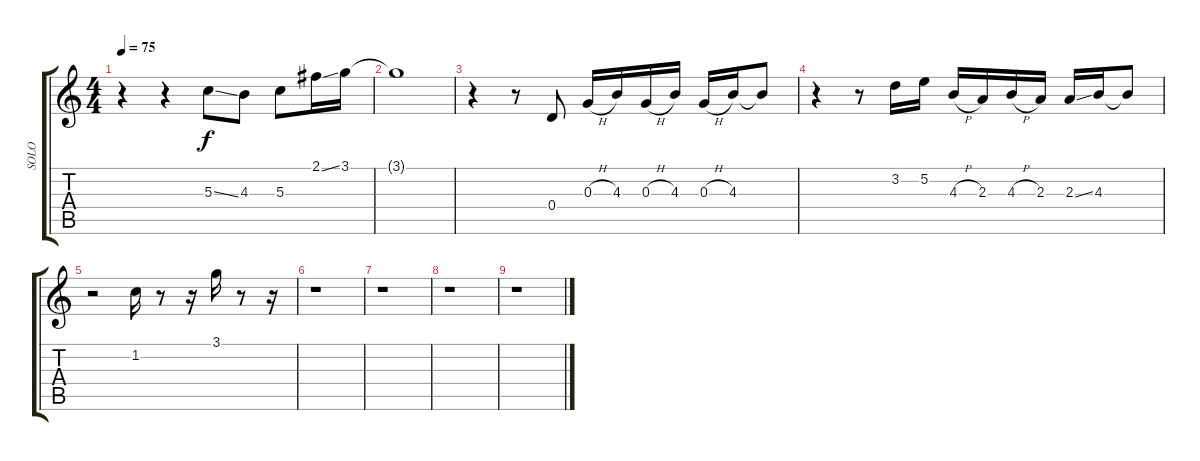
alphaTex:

\track ("SOLO" "SOLO") {instrument electricguitarjazz}
\staff {score tabs}
\tuning (E4 B3 G3 D3 A2 E2) {hide}
\ts (4 4)
\tempo 75
\clef g2
\ks c
r.4{dy f} r.4 5.3{ss}.8 4.3.8 5.3.8 2.1{ss}.16 3.1.16 |
3.1{t}.1 |
r.4 r.8 0.4.8 0.3{h}.16 4.3.16 0.3{h}.16 4.3.16 0.3{h}.16 4.3.16 4.3{t}.8 |
r.4 r.8 3.2.16 5.2.16 4.3{h}.16 2.3.16 4.3{h}.16 2.3.16 2.3{ss}.16 4.3.16 4.3{t}.8 |
r.2 1.2.16 r.8 r.16 3.1.16 r.8 r.16 |
r.1 |
r.1 |
r.1 |
r.1
